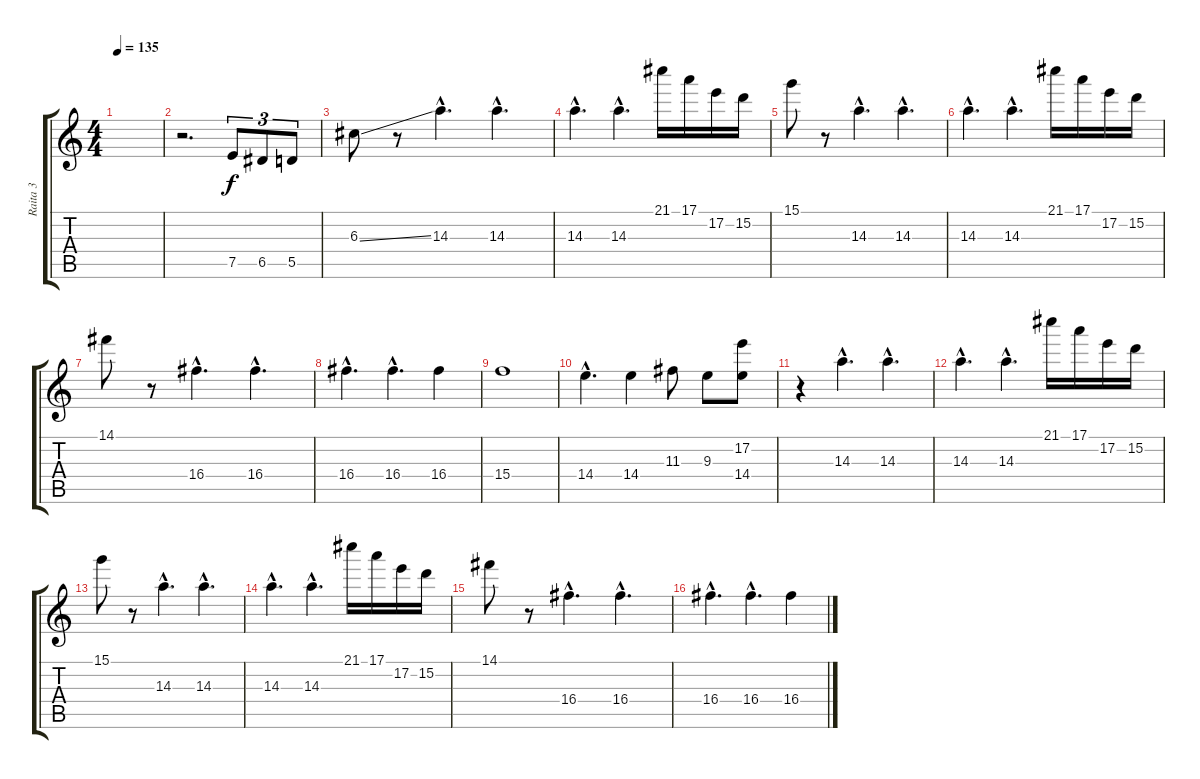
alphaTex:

\track ("Raita 3" "Raita 3") {instrument overdrivenguitar}
\staff {score tabs}
\tuning (E4 B3 G3 D3 A2 E2) {hide}
\ts (4 4)
\tempo 135
\clef g2
\ks c
|
r.2{d} 7.5.8{tu (3 2)} 6.5.8{tu (3 2)} 5.5.8{tu (3 2)} |
6.3{ss}.8 r.8 14.3{hac}.4{d} 14.3{hac}.4{d} |
14.3{hac}.4{d} 14.3{hac}.4{d} 21.1.16 17.1.16 17.2.16 15.2.16 |
15.1.8 r.8 14.3{hac}.4{d} 14.3{hac}.4{d} |
14.3{hac}.4{d} 14.3{hac}.4{d} 21.1.16 17.1.16 17.2.16 15.2.16 |
14.1.8 r.8 16.4{hac}.4{d} 16.4{hac}.4{d} |
16.4{hac}.4{d} 16.4{hac}.4{d} 16.4.4 |
15.4.1 |
14.4{hac}.4{d} 14.4.4 11.3.8 9.3.8 (17.2 14.4).8 |
r.4 14.3{hac}.4{d} 14.3{hac}.4{d} |
14.3{hac}.4{d} 14.3{hac}.4{d} 21.1.16 17.1.16 17.2.16 15.2.16 |
15.1.8 r.8 14.3{hac}.4{d} 14.3{hac}.4{d} |
14.3{hac}.4{d} 14.3{hac}.4{d} 21.1.16 17.1.16 17.2.16 15.2.16 |
14.1.8 r.8 16.4{hac}.4{d} 16.4{hac}.4{d} |
16.4{hac}.4{d} 16.4{hac}.4{d} 16.4.4
